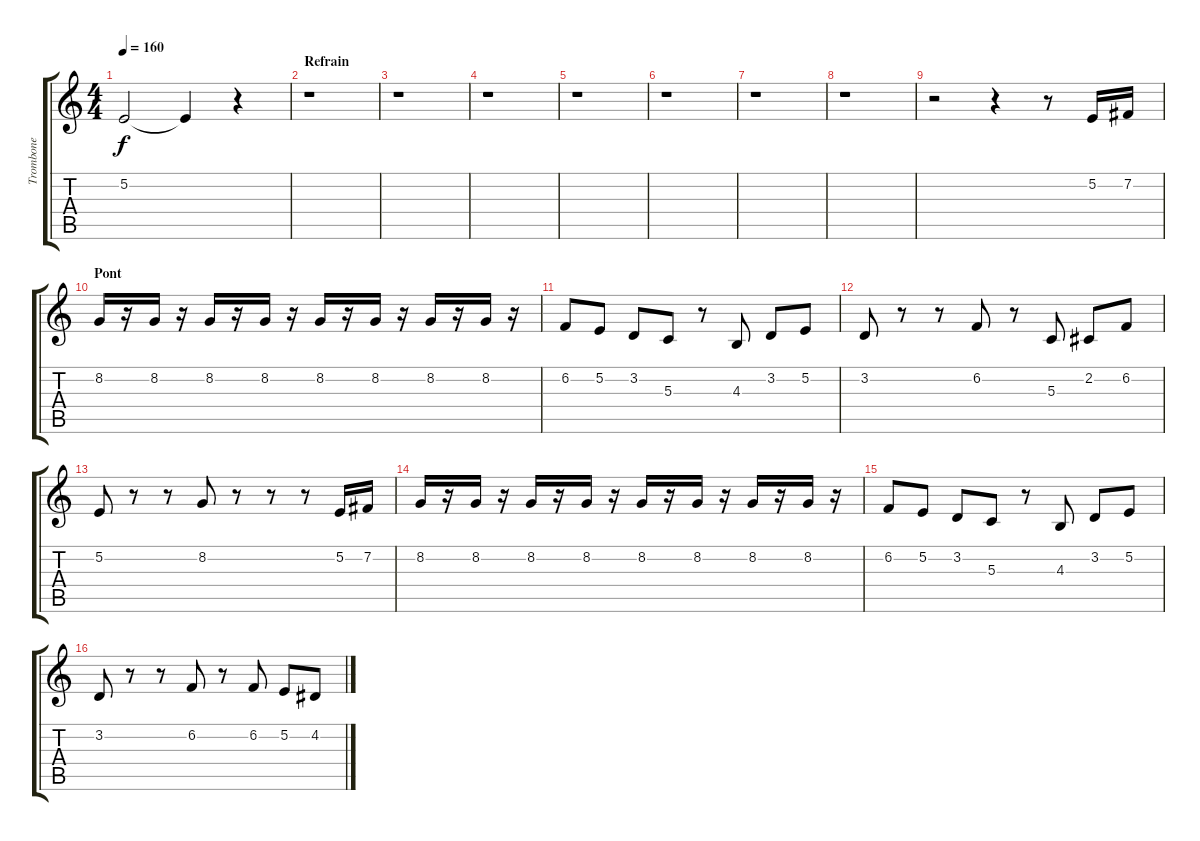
\track ("Trombone" "Trombone") {instrument trombone}
\staff {score tabs}
\tuning (E4 B3 G3 D3 A2 E2) {hide}
\ts (4 4)
\tempo 160
\clef g2
\ks c
5.2.2{dy f} 5.2{t}.4 r.4 |
\section ("" "Refrain")
r.1 |
r.1 |
r.1 |
r.1 |
r.1 |
r.1 |
r.1 |
r.2 r.4 r.8 5.2.16 7.2.16 |
\section ("" "Pont")
8.2.16 r.16 8.2.16 r.16 8.2.16 r.16 8.2.16 r.16 8.2.16 r.16 8.2.16 r.16 8.2.16 r.16 8.2.16 r.16 |
6.2.8 5.2.8 3.2.8 5.3.8 r.8 4.3.8 3.2.8 5.2.8 |
3.2.8 r.8 r.8 6.2.8 r.8 5.3.8 2.2.8 6.2.8 |
5.2.8 r.8 r.8 8.2.8 r.8 r.8 r.8 5.2.16 7.2.16 |
8.2.16 r.16 8.2.16 r.16 8.2.16 r.16 8.2.16 r.16 8.2.16 r.16 8.2.16 r.16 8.2.16 r.16 8.2.16 r.16 |
6.2.8 5.2.8 3.2.8 5.3.8 r.8 4.3.8 3.2.8 5.2.8 |
3.2.8 r.8 r.8 6.2.8 r.8 6.2.8 5.2.8 4.2.8
